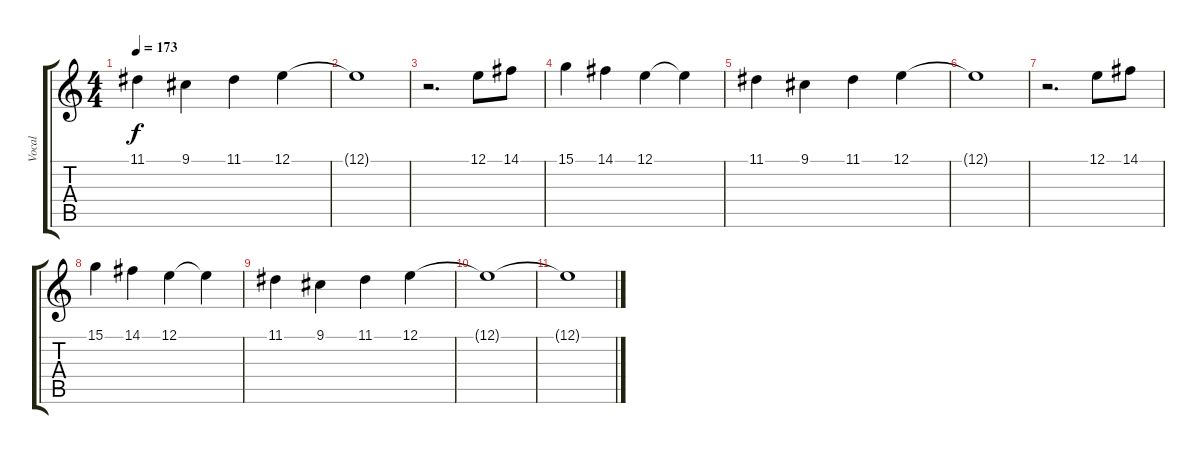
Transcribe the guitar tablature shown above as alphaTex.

\track ("Vocal" "Vocal") {instrument synthstrings1}
\staff {score tabs}
\tuning (E4 B3 G3 D3 A2 E2) {hide}
\ts (4 4)
\tempo 173
\clef g2
\ks c
11.1.4{dy f} 9.1.4 11.1.4 12.1.4 |
12.1{t}.1 |
r.2{d} 12.1.8 14.1.8 |
15.1.4 14.1.4 12.1.4 12.1{t}.4 |
11.1.4 9.1.4 11.1.4 12.1.4 |
12.1{t}.1 |
r.2{d} 12.1.8 14.1.8 |
15.1.4 14.1.4 12.1.4 12.1{t}.4 |
11.1.4 9.1.4 11.1.4 12.1.4 |
12.1{t}.1 |
12.1{t}.1
